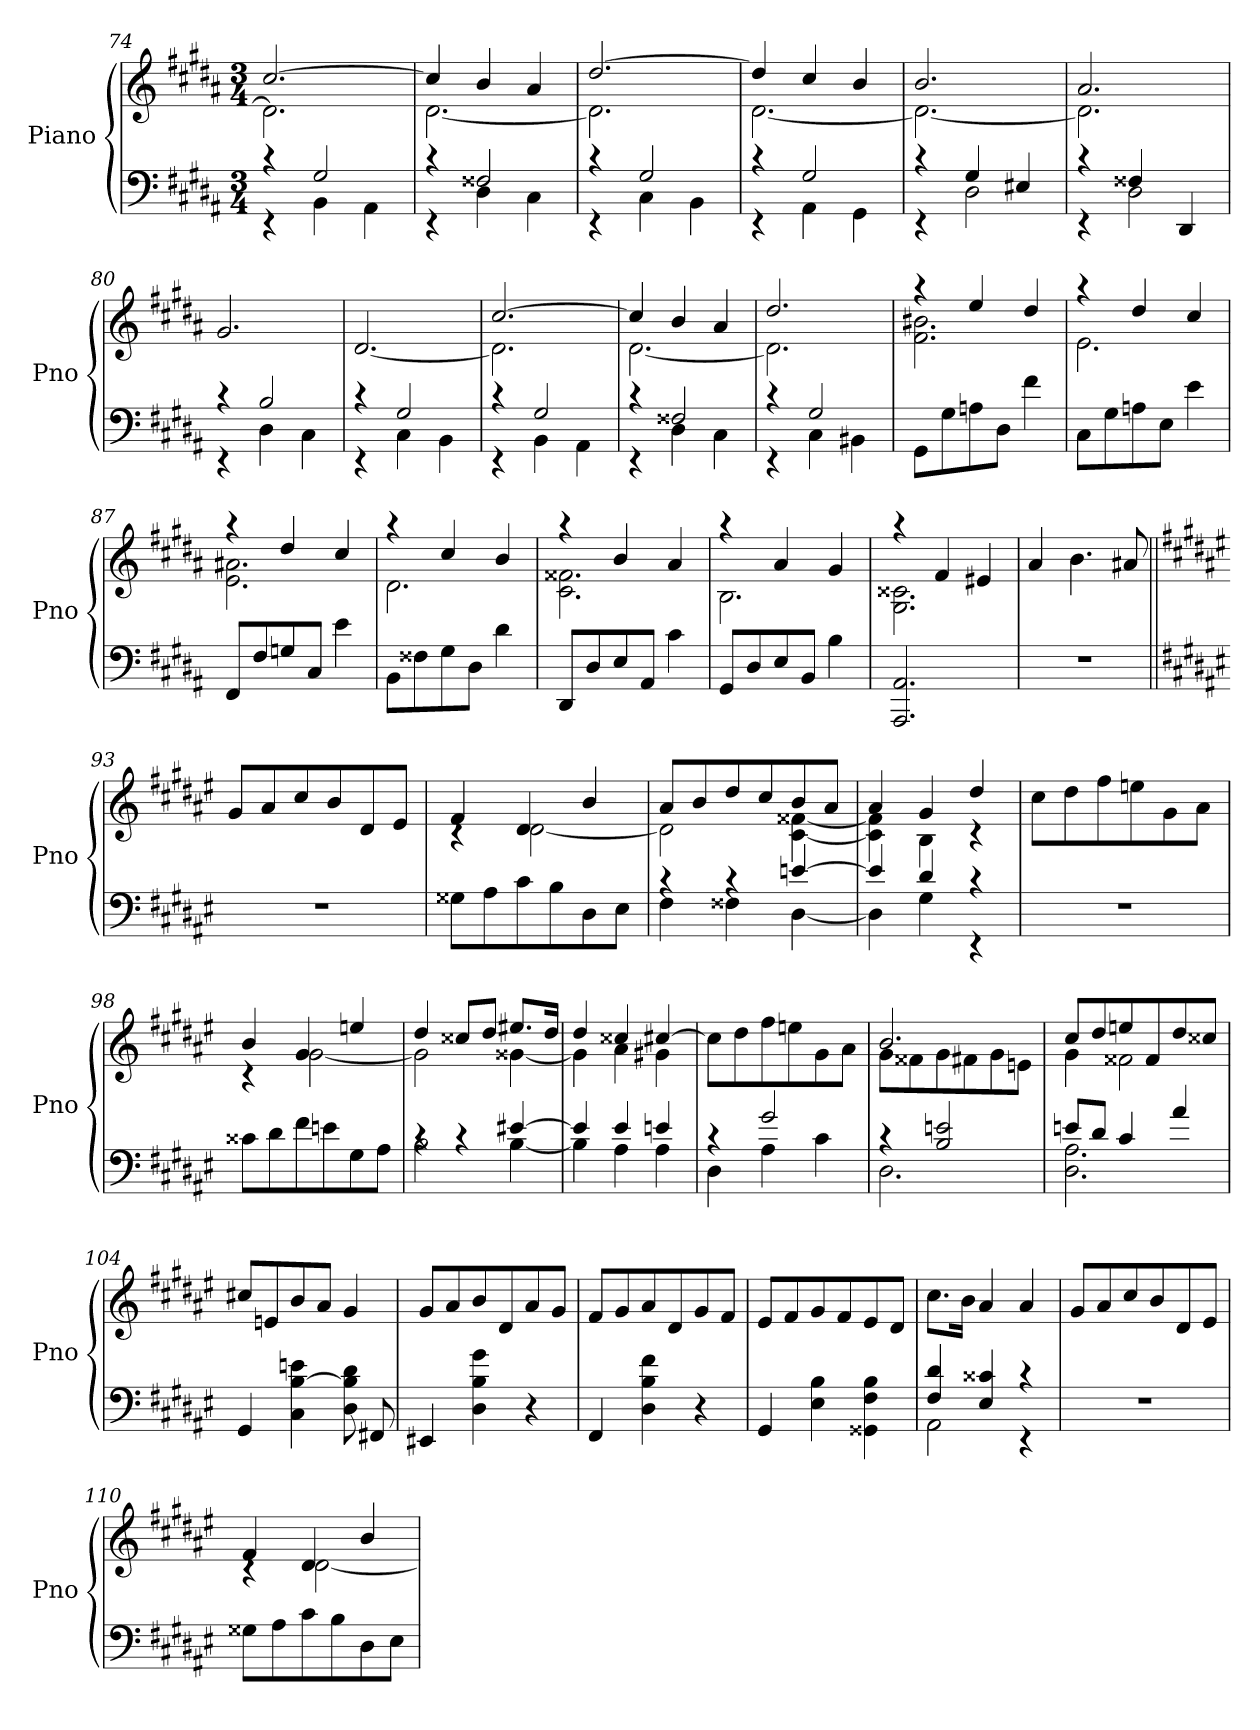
**kern	**kern
*part1	*part1
*staff2	*staff1
*I"Piano	*
*I'Pno	*
*clefF4	*clefG2
*k[f#c#g#d#a#]	*k[f#c#g#d#a#]
*M3/4	*M3/4
=74	=74
*^	*^
4rc	4rEE	[2.cc#	2.d#]
2G#	4BB	.	.
.	4AA#	.	.
=75	=75	=75	=75
4rc	4rEE	4cc#]	[2.d#
2F##X	4D#	4b	.
.	4C#	4a#	.
=76	=76	=76	=76
4rc	4rEE	[2.dd#	2.d#]
2G#	4C#	.	.
.	4BB	.	.
=77	=77	=77	=77
4rc	4rEE	4dd#]	[2.d#
2G#	4AA#	4cc#	.
.	4GG#	4b	.
=78	=78	=78	=78
4rc	4rEE	2.b	2.d#_
4G#	2D#	.	.
4E#X	.	.	.
=79	=79	=79	=79
4rc	4rEE	2.a#	2.d#]
4F##X	2D#	.	.
4DD#	.	.	.
*	*	*v	*v
=80	=80	=80
4rc	4rEE	2.g#
2B	4D#	.
.	4C#	.
=81	=81	=81
4rc	4rEE	[2.d#
2G#	4C#	.
.	4BB	.
=82	=82	=82
*	*	*^
4rc	4rEE	[2.cc#	2.d#]
2G#	4BB	.	.
.	4AA#	.	.
=83	=83	=83	=83
4rc	4rEE	4cc#]	[2.d#
2F##X	4D#	4b	.
.	4C#	4a#	.
=84	=84	=84	=84
4rc	4rEE	2.dd#	2.d#]
2G#	4C#	.	.
.	4BB#X	.	.
*v	*v	*	*
=85	=85	=85
8GG#L	4raa	2.f# 2.b#X
8G#	.	.
8An	4ee	.
8D#J	.	.
4f#	4dd#	.
=86	=86	=86
8C#L	4raa	2.e
8G#	.	.
8An	4dd#	.
8EJ	.	.
4e	4cc#	.
=87	=87	=87
8FF#L	4raa	2.e 2.a#X
8F#	.	.
8Gn	4dd#	.
8C#J	.	.
4e	4cc#	.
=88	=88	=88
8BBL	4raa	2.d#
8F##X	.	.
8G#	4cc#	.
8D#J	.	.
4d#	4b	.
=89	=89	=89
8DD#L	4raa	2.c# 2.f##X
8D#	.	.
8E	4b	.
8AA#J	.	.
4c#	4a#	.
=90	=90	=90
8GG#L	4raa	2.B
8D#	.	.
8E	4a#	.
8BBJ	.	.
4B	4g#	.
=91	=91	=91
2.AAA# 2.AA#	4raa	2.G# 2.c##X
.	4f#	.
.	4e#X	.
*	*v	*v
=92	=92
2.r	4a#
.	4.b
.	8a#X
=93||	=93||
*k[f#c#g#d#a#e#]	*k[f#c#g#d#a#e#]
2.r	8g#L
.	8a#
.	8cc#
.	8b
.	8d#
.	8e#J
=94	=94
*	*^
8G##XL	4f#	4rc
8A#	.	.
8c#	4d#	[2d#
8B	.	.
8D#	4b	.
8E#J	.	.
=95	=95	=95
*^	*	*
4rc	4F#	8a#L	2d#]
.	.	8b	.
4rc	4F##X	8dd#	.
.	.	8cc#	.
[4en	[4D#	8b	[4c# [4f##X
.	.	8a#J	.
=96	=96	=96	=96
4e]	4D#]	4a#	4c#] 4f##]
4d#	4G#	4g#	4B
4rc	4rEE	4dd#	4rc
*v	*v	*	*
*	*v	*v
=97	=97
2.r	8cc#L
.	8dd#
.	8ff#
.	8een
.	8g#
.	8a#J
=98	=98
*	*^
8c##XL	4b	4rc
8d#	.	.
8f#	4g#	[2g#
8en	.	.
8G#	4een	.
8A#J	.	.
=99	=99	=99
*^	*	*
4rc	2B	4dd#	2g#]
4rc	.	8cc##XL	.
.	.	8dd#J	.
[4e#X	[4B	8.ee#XL	[4g##X
.	.	16dd#Jk	.
=100	=100	=100	=100
4e#]	4B]	4dd#	4g##]
4e#	4A#	4cc##X	4a#
4en	4A#	[4cc#X	4g#X
*	*	*v	*v
=101	=101	=101
4rc	4D#	8cc#L]
.	.	8dd#
2g#	4A#	8ff#
.	.	8een
.	4c#	8g#
.	.	8a#J
=102	=102	=102
*	*	*^
4rc	2.D#	2.b	8g#L
.	.	.	8f##X
2B 2en	.	.	8g#
.	.	.	8f#X
.	.	.	8g#
.	.	.	8enJ
=103	=103	=103	=103
8enL	2.D# 2.A#	8cc#L	4g#
8d#J	.	8dd#	.
4c#	.	8een	2f##X
.	.	8f##	.
4a#	.	8dd#	.
.	.	8cc##XJ	.
*v	*v	*	*
*	*v	*v
=104	=104
4GG#	8cc#XL
.	8en
4C# [4B 4en	8b
.	8a#J
8D# 8B] 8d#	4g#
8FF#X	.
=105	=105
4EE#X	8g#L
.	8a#
4D# 4B 4g#	8b
.	8d#
4r	8a#
.	8g#J
=106	=106
4FF#	8f#L
.	8g#
4D# 4B 4f#	8a#
.	8d#
4r	8g#
.	8f#J
=107	=107
4GG#	8e#L
.	8f#
4E# 4B	8g#
.	8f#
4GG##X 4F# 4B	8e#
.	8d#J
=108	=108
*^	*
4F# 4d#	2AA#	8.cc#L
.	.	16bJk
4E# 4c##X	.	4a#
4rc	4rEE	4a#
*v	*v	*
=109	=109
2.r	8g#L
.	8a#
.	8cc#
.	8b
.	8d#
.	8e#J
=110	=110
*	*^
8G##XL	4f#	4rc
8A#	.	.
8c#	4d#	[2d#
8B	.	.
8D#	4b	.
8E#J	.	.
*	*v	*v
=	=
*-	*-
